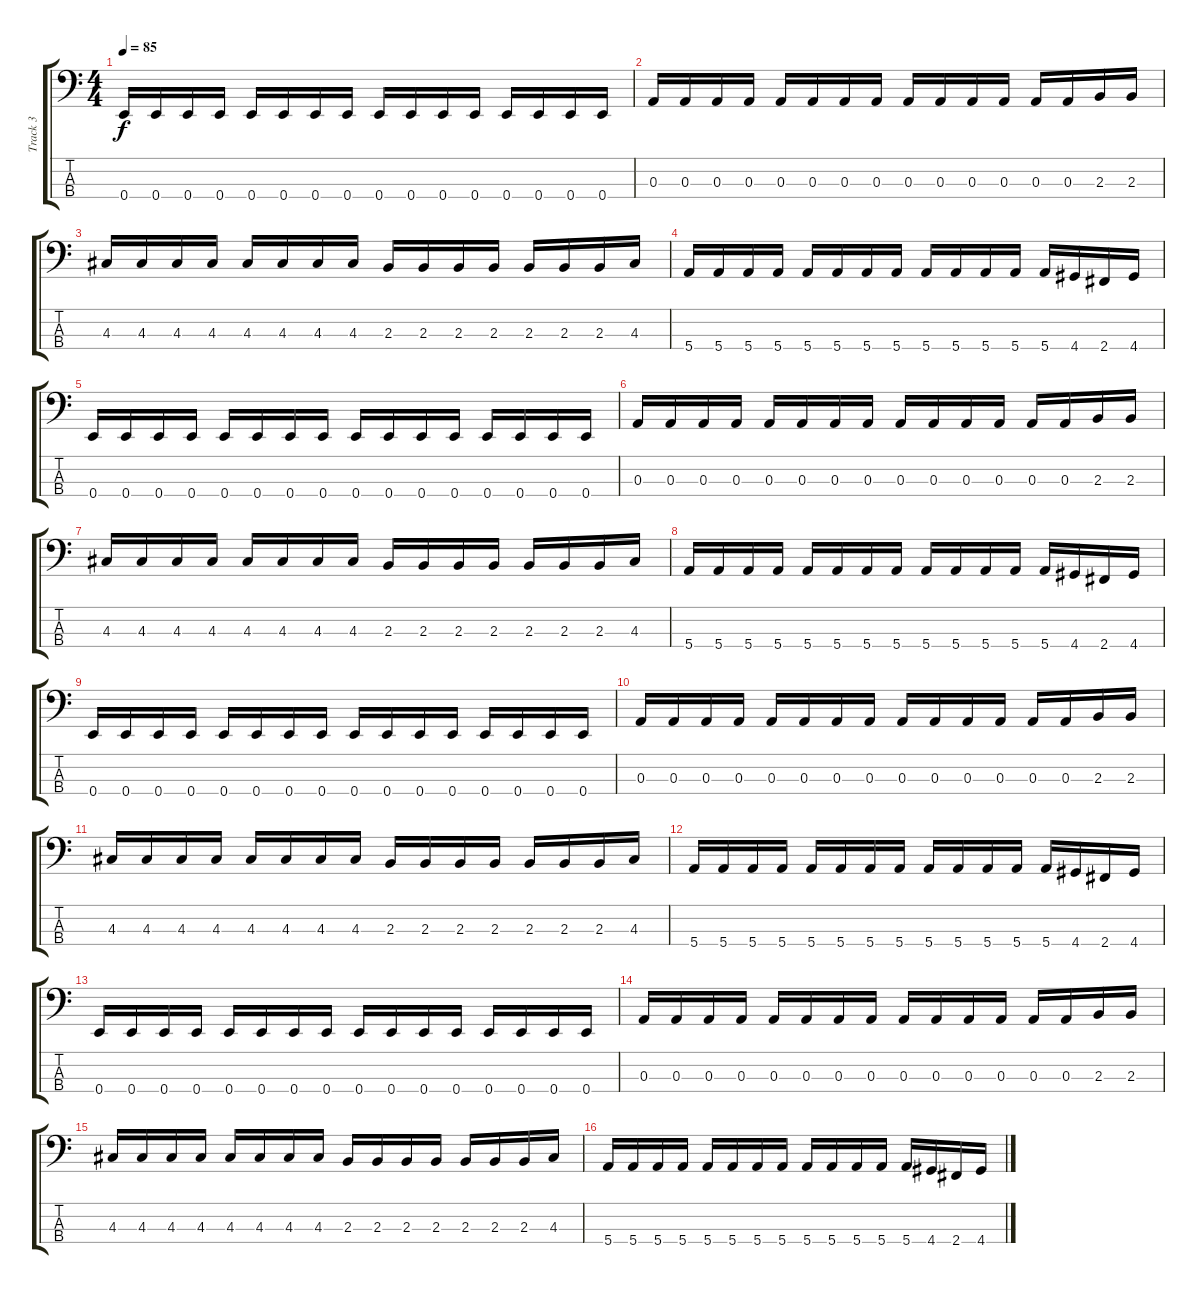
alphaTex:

\track ("Track 3" "Track 3") {instrument electricbasspick}
\staff {score tabs}
\tuning (G2 D2 A1 E1) {hide}
\ts (4 4)
\tempo 85
\clef f4
\ks c
0.4.16{dy f} 0.4.16 0.4.16 0.4.16 0.4.16 0.4.16 0.4.16 0.4.16 0.4.16 0.4.16 0.4.16 0.4.16 0.4.16 0.4.16 0.4.16 0.4.16 |
0.3.16 0.3.16 0.3.16 0.3.16 0.3.16 0.3.16 0.3.16 0.3.16 0.3.16 0.3.16 0.3.16 0.3.16 0.3.16 0.3.16 2.3.16 2.3.16 |
4.3.16 4.3.16 4.3.16 4.3.16 4.3.16 4.3.16 4.3.16 4.3.16 2.3.16 2.3.16 2.3.16 2.3.16 2.3.16 2.3.16 2.3.16 4.3.16 |
5.4.16 5.4.16 5.4.16 5.4.16 5.4.16 5.4.16 5.4.16 5.4.16 5.4.16 5.4.16 5.4.16 5.4.16 5.4.16 4.4.16 2.4.16 4.4.16 |
0.4.16 0.4.16 0.4.16 0.4.16 0.4.16 0.4.16 0.4.16 0.4.16 0.4.16 0.4.16 0.4.16 0.4.16 0.4.16 0.4.16 0.4.16 0.4.16 |
0.3.16 0.3.16 0.3.16 0.3.16 0.3.16 0.3.16 0.3.16 0.3.16 0.3.16 0.3.16 0.3.16 0.3.16 0.3.16 0.3.16 2.3.16 2.3.16 |
4.3.16 4.3.16 4.3.16 4.3.16 4.3.16 4.3.16 4.3.16 4.3.16 2.3.16 2.3.16 2.3.16 2.3.16 2.3.16 2.3.16 2.3.16 4.3.16 |
5.4.16 5.4.16 5.4.16 5.4.16 5.4.16 5.4.16 5.4.16 5.4.16 5.4.16 5.4.16 5.4.16 5.4.16 5.4.16 4.4.16 2.4.16 4.4.16 |
0.4.16 0.4.16 0.4.16 0.4.16 0.4.16 0.4.16 0.4.16 0.4.16 0.4.16 0.4.16 0.4.16 0.4.16 0.4.16 0.4.16 0.4.16 0.4.16 |
0.3.16 0.3.16 0.3.16 0.3.16 0.3.16 0.3.16 0.3.16 0.3.16 0.3.16 0.3.16 0.3.16 0.3.16 0.3.16 0.3.16 2.3.16 2.3.16 |
4.3.16 4.3.16 4.3.16 4.3.16 4.3.16 4.3.16 4.3.16 4.3.16 2.3.16 2.3.16 2.3.16 2.3.16 2.3.16 2.3.16 2.3.16 4.3.16 |
5.4.16 5.4.16 5.4.16 5.4.16 5.4.16 5.4.16 5.4.16 5.4.16 5.4.16 5.4.16 5.4.16 5.4.16 5.4.16 4.4.16 2.4.16 4.4.16 |
0.4.16 0.4.16 0.4.16 0.4.16 0.4.16 0.4.16 0.4.16 0.4.16 0.4.16 0.4.16 0.4.16 0.4.16 0.4.16 0.4.16 0.4.16 0.4.16 |
0.3.16 0.3.16 0.3.16 0.3.16 0.3.16 0.3.16 0.3.16 0.3.16 0.3.16 0.3.16 0.3.16 0.3.16 0.3.16 0.3.16 2.3.16 2.3.16 |
4.3.16 4.3.16 4.3.16 4.3.16 4.3.16 4.3.16 4.3.16 4.3.16 2.3.16 2.3.16 2.3.16 2.3.16 2.3.16 2.3.16 2.3.16 4.3.16 |
5.4.16 5.4.16 5.4.16 5.4.16 5.4.16 5.4.16 5.4.16 5.4.16 5.4.16 5.4.16 5.4.16 5.4.16 5.4.16 4.4.16 2.4.16 4.4.16
